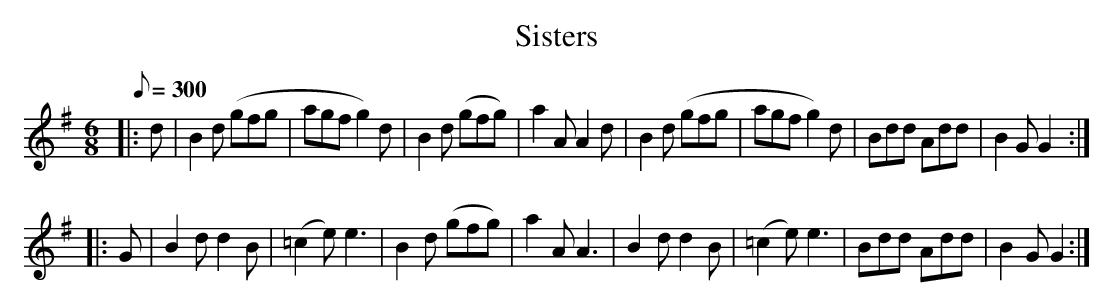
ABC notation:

X:1
T:Sisters
M:6/8
L:1/8
Q:1/8=300
K:G
|: d|B2d (gfg|agfg2)d|B2d (gfg)|a2AA2d|B2d (gfg|agfg2)d|Bdd Add|B2G G2 :|
|: G|B2d d2B|(=c2e) e3|B2d (gfg) |a2A A3|B2dd2B|(=c2e) e3|Bdd Add|B2G G2 :|
